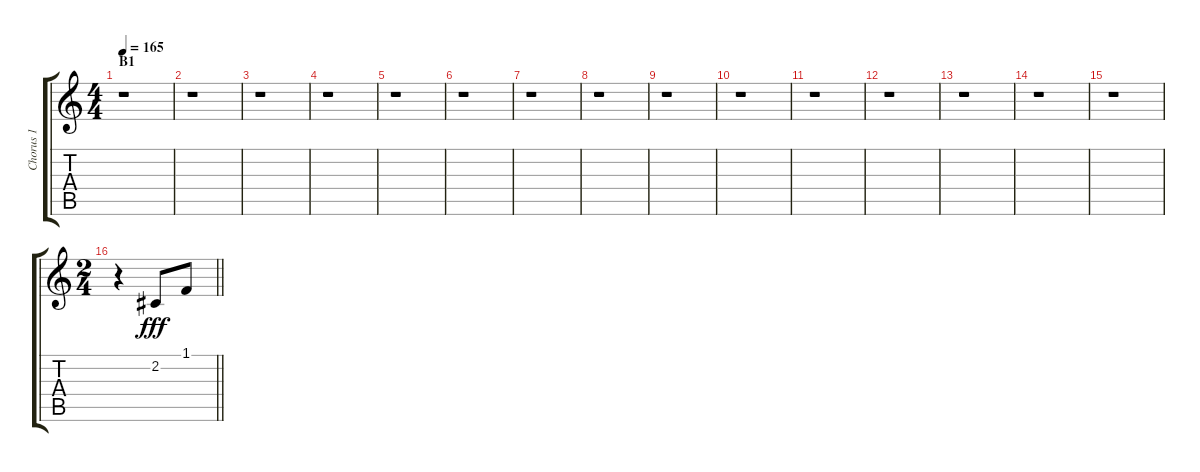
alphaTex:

\track ("Chorus 1" "Chorus 1") {instrument synthvoice}
\staff {score tabs}
\tuning (E4 B3 G3 D3 A2 E2) {hide}
\ts (4 4)
\section ("" "B1")
\tempo 165
\clef g2
\ks c
r.1{dy fff instrument synthvoice} |
r.1 |
r.1 |
r.1 |
r.1 |
r.1 |
r.1 |
r.1 |
r.1 |
r.1 |
r.1 |
r.1 |
r.1 |
r.1 |
r.1 |
\ts (2 4)
\barLineRight lightlight
r.4 2.2.8 1.1.8
